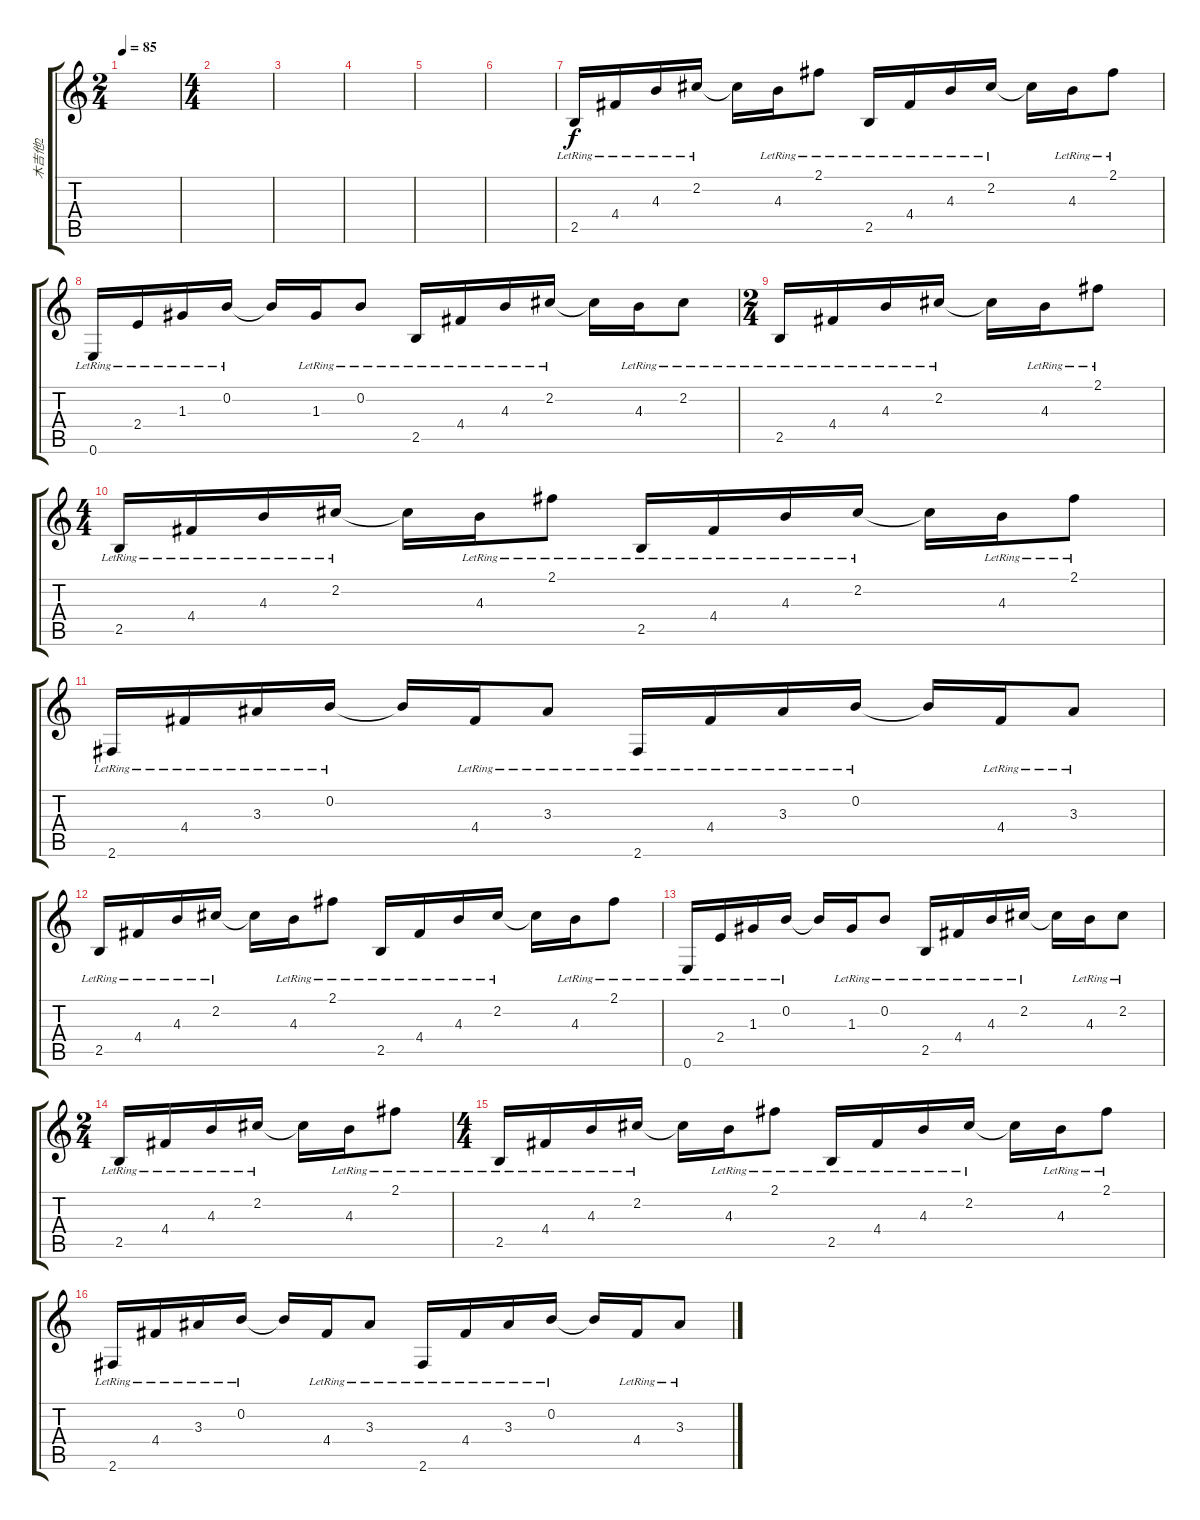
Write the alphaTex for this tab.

\track ("木吉他2" "木吉他2") {instrument acousticguitarsteel}
\staff {score tabs}
\tuning (E4 B3 G3 D3 A2 E2) {hide}
\ts (2 4)
\tempo 85
\clef g2
\ks c
|
\ts (4 4)
|
|
|
|
|
2.5{lr}.16 4.4{lr}.16 4.3{lr}.16 2.2{lr}.16 2.2{t}.16 4.3{lr}.16 2.1{lr}.8 2.5{lr}.16 4.4{lr}.16 4.3{lr}.16 2.2{lr}.16 2.2{t}.16 4.3{lr}.16 2.1{lr}.8 |
0.6{lr}.16 2.4{lr}.16 1.3{lr}.16 0.2{lr}.16 0.2{t}.16 1.3{lr}.16 0.2{lr}.8 2.5{lr}.16 4.4{lr}.16 4.3{lr}.16 2.2{lr}.16 2.2{t}.16 4.3{lr}.16 2.2{lr}.8 |
\ts (2 4)
2.5{lr}.16 4.4{lr}.16 4.3{lr}.16 2.2{lr}.16 2.2{t}.16 4.3{lr}.16 2.1{lr}.8 |
\ts (4 4)
2.5{lr}.16 4.4{lr}.16 4.3{lr}.16 2.2{lr}.16 2.2{t}.16 4.3{lr}.16 2.1{lr}.8 2.5{lr}.16 4.4{lr}.16 4.3{lr}.16 2.2{lr}.16 2.2{t}.16 4.3{lr}.16 2.1{lr}.8 |
2.6{lr}.16 4.4{lr}.16 3.3{lr}.16 0.2{lr}.16 0.2{t}.16 4.4{lr}.16 3.3{lr}.8 2.6{lr}.16 4.4{lr}.16 3.3{lr}.16 0.2{lr}.16 0.2{t}.16 4.4{lr}.16 3.3{lr}.8 |
2.5{lr}.16 4.4{lr}.16 4.3{lr}.16 2.2{lr}.16 2.2{t}.16 4.3{lr}.16 2.1{lr}.8 2.5{lr}.16 4.4{lr}.16 4.3{lr}.16 2.2{lr}.16 2.2{t}.16 4.3{lr}.16 2.1{lr}.8 |
0.6{lr}.16 2.4{lr}.16 1.3{lr}.16 0.2{lr}.16 0.2{t}.16 1.3{lr}.16 0.2{lr}.8 2.5{lr}.16 4.4{lr}.16 4.3{lr}.16 2.2{lr}.16 2.2{t}.16 4.3{lr}.16 2.2{lr}.8 |
\ts (2 4)
2.5{lr}.16 4.4{lr}.16 4.3{lr}.16 2.2{lr}.16 2.2{t}.16 4.3{lr}.16 2.1{lr}.8 |
\ts (4 4)
2.5{lr}.16 4.4{lr}.16 4.3{lr}.16 2.2{lr}.16 2.2{t}.16 4.3{lr}.16 2.1{lr}.8 2.5{lr}.16 4.4{lr}.16 4.3{lr}.16 2.2{lr}.16 2.2{t}.16 4.3{lr}.16 2.1{lr}.8 |
2.6{lr}.16 4.4{lr}.16 3.3{lr}.16 0.2{lr}.16 0.2{t}.16 4.4{lr}.16 3.3{lr}.8 2.6{lr}.16 4.4{lr}.16 3.3{lr}.16 0.2{lr}.16 0.2{t}.16 4.4{lr}.16 3.3{lr}.8
